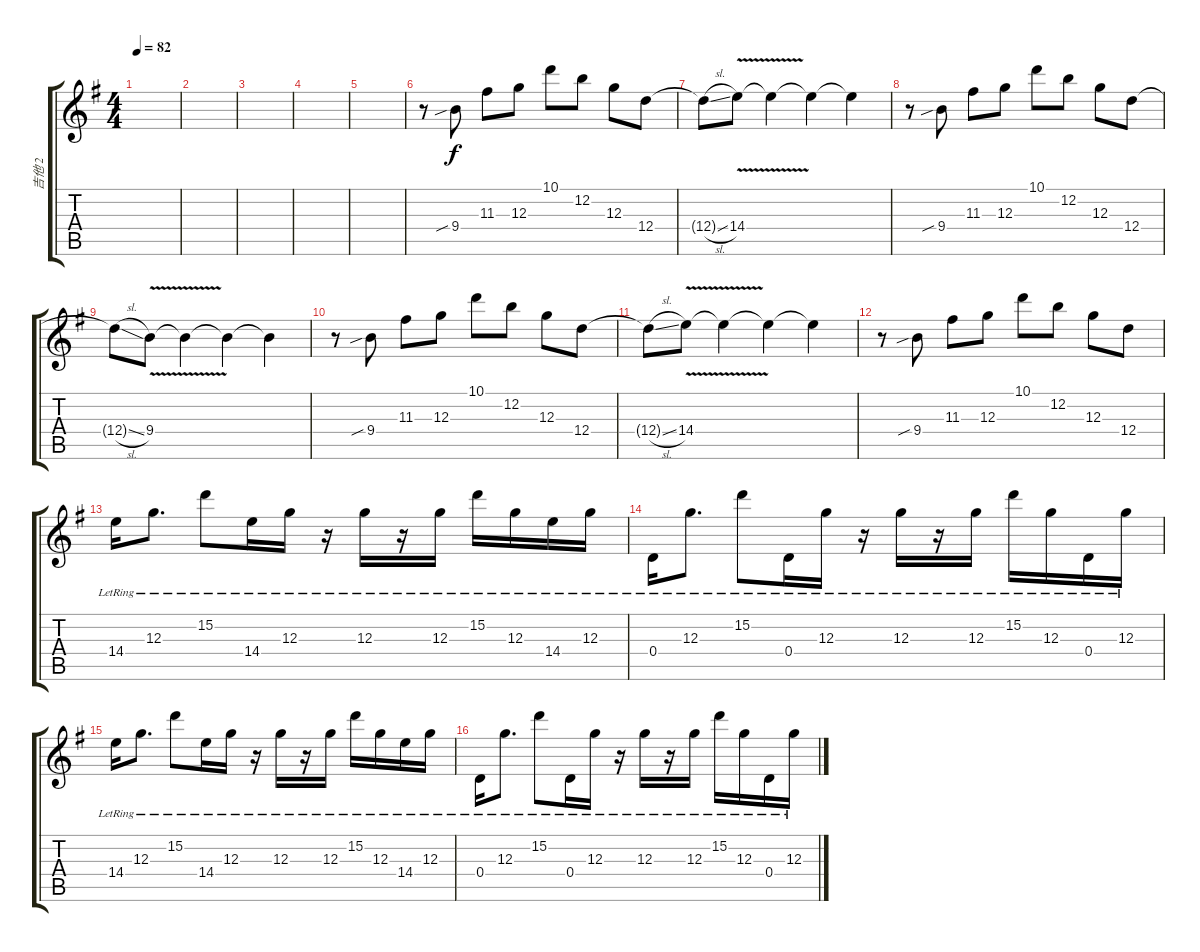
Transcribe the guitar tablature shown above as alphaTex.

\track ("吉他 2" "吉他 2") {instrument acousticguitarsteel}
\staff {score tabs}
\tuning (E4 B3 G3 D3 A2 E2) {hide}
\ts (4 4)
\tempo 82
\clef g2
\ks g
|
|
|
|
|
r.8 9.4{sib}.8 11.3.8 12.3.8 10.1.8 12.2.8 12.3.8 12.4.8 |
12.4{sl t}.8 14.4{v}.8 14.4{t}.4 14.4{t}.4 14.4{t}.4 |
r.8 9.4{sib}.8 11.3.8 12.3.8 10.1.8 12.2.8 12.3.8 12.4.8 |
12.4{sl t}.8 9.4{v}.8 9.4{t}.4 9.4{t}.4 9.4{t}.4 |
r.8 9.4{sib}.8 11.3.8 12.3.8 10.1.8 12.2.8 12.3.8 12.4.8 |
12.4{sl t}.8 14.4{v}.8 14.4{t}.4 14.4{t}.4 14.4{t}.4 |
r.8 9.4{sib}.8 11.3.8 12.3.8 10.1.8 12.2.8 12.3.8 12.4.8 |
14.4{lr}.16 12.3{lr}.8{d} 15.2{lr}.8 14.4{lr}.16 12.3{lr}.16 r.16 12.3{lr}.16 r.16 12.3{lr}.16 15.2{lr}.16 12.3{lr}.16 14.4{lr}.16 12.3{lr}.16 |
0.4{lr}.16 12.3{lr}.8{d} 15.2{lr}.8 0.4{lr}.16 12.3{lr}.16 r.16 12.3{lr}.16 r.16 12.3{lr}.16 15.2{lr}.16 12.3{lr}.16 0.4{lr}.16 12.3{lr}.16 |
14.4{lr}.16 12.3{lr}.8{d} 15.2{lr}.8 14.4{lr}.16 12.3{lr}.16 r.16 12.3{lr}.16 r.16 12.3{lr}.16 15.2{lr}.16 12.3{lr}.16 14.4{lr}.16 12.3{lr}.16 |
0.4{lr}.16 12.3{lr}.8{d} 15.2{lr}.8 0.4{lr}.16 12.3{lr}.16 r.16 12.3{lr}.16 r.16 12.3{lr}.16 15.2{lr}.16 12.3{lr}.16 0.4{lr}.16 12.3{lr}.16
